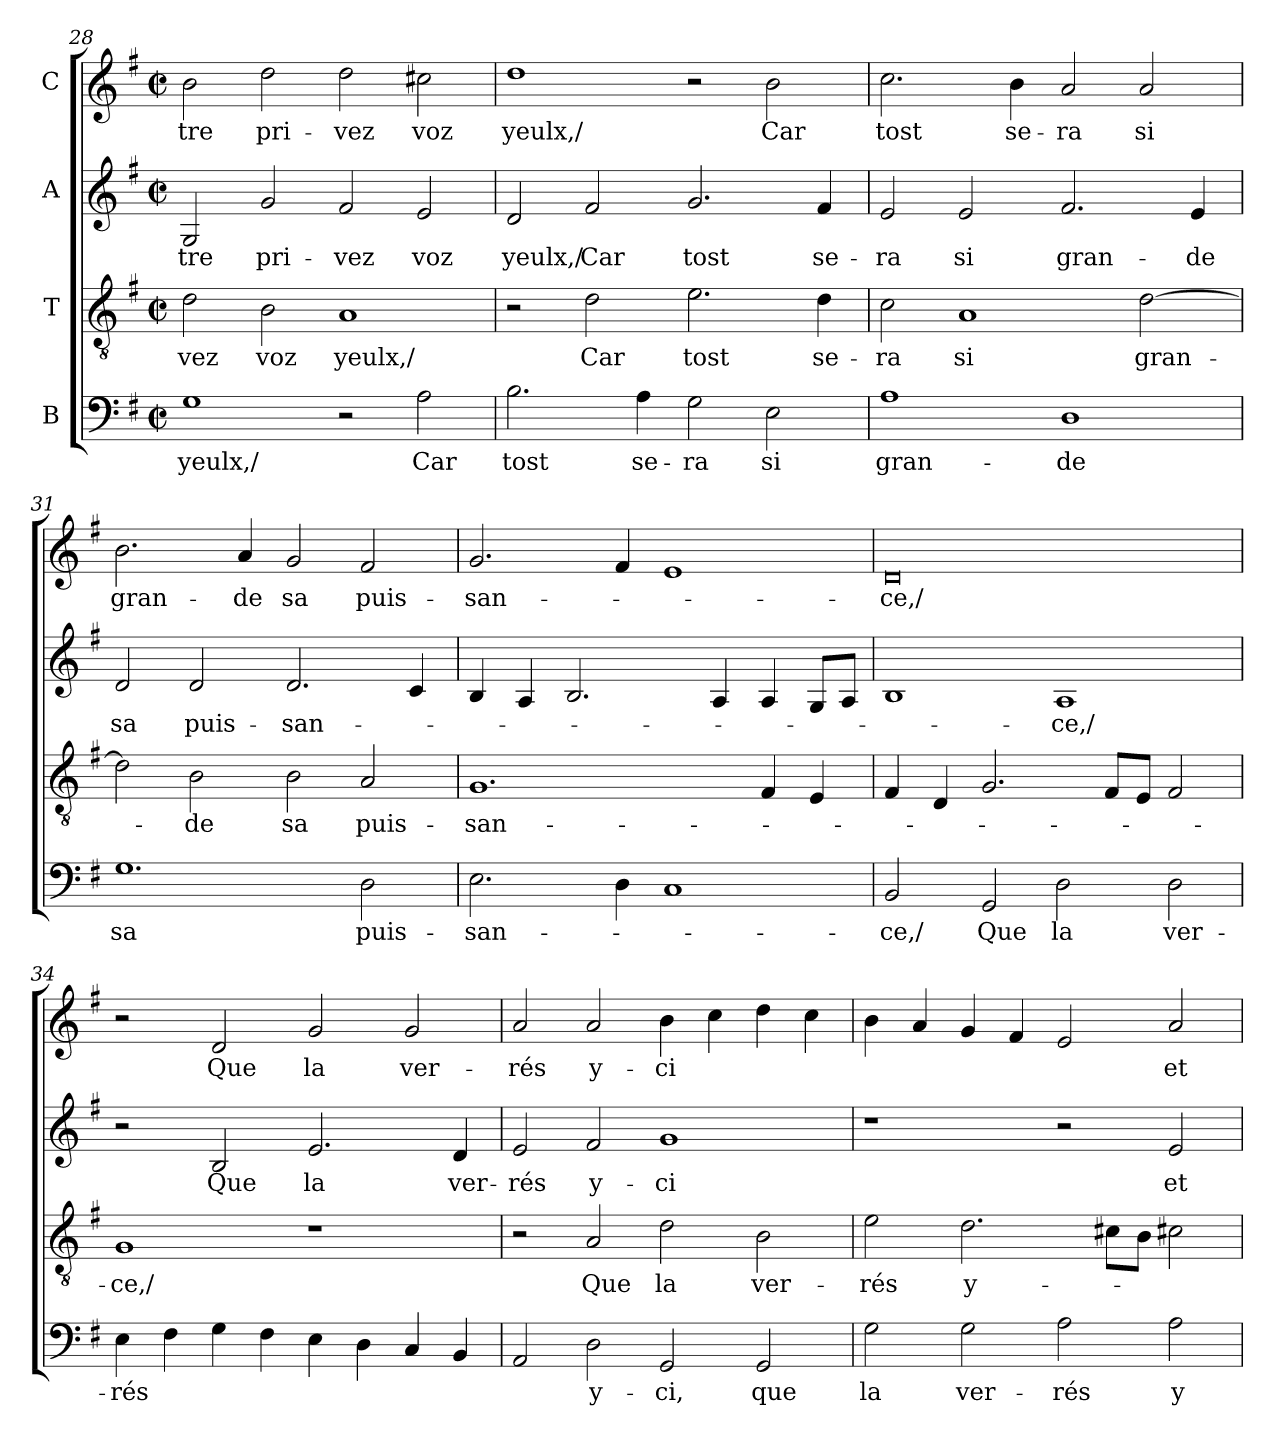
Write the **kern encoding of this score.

**kern	**text	**kern	**text	**kern	**text	**kern	**text
*part4	*part4	*part3	*part3	*part2	*part2	*part1	*part1
*staff4	*staff4	*staff3	*staff3	*staff2	*staff2	*staff1	*staff1
*I"B	*	*I"T	*	*I"A	*	*I"C	*
*clefF4	*	*clefGv2	*	*clefG2	*	*clefG2	*
*k[f#]	*	*k[f#]	*	*k[f#]	*	*k[f#]	*
*G:	*	*G:	*	*G:	*	*G:	*
*M2/2	*	*M2/2	*	*M2/2	*	*M2/2	*
*met(c|)	*	*met(c|)	*	*met(c|)	*	*met(c|)	*
=28	=28	=28	=28	=28	=28	=28	=28
1G	yeulx,/	2d\	-vez	2G/	-tre	2b\	-tre
.	.	2B\	voz	2g/	pri-	2dd\	pri-
2r	.	1A	yeulx,/	2f#/	-vez	2dd\	-vez
2A\	Car	.	.	2e/	voz	2cc#X\	voz
=29	=29	=29	=29	=29	=29	=29	=29
2.B\	tost	2r	.	2d/	yeulx,/	1dd	yeulx,/
.	.	2d\	Car	2f#/	Car	.	.
4A\	se-	.	.	.	.	.	.
2G\	-ra	2.e\	tost	2.g/	tost	2r	.
2E\	si	.	.	.	.	2b\	Car
.	.	4d\	se-	4f#/	se-	.	.
=30	=30	=30	=30	=30	=30	=30	=30
1A	gran-	2c\	-ra	2e/	-ra	2.cc\	tost
.	.	1A	si	2e/	si	.	.
.	.	.	.	.	.	4b\	se-
1D	-de	.	.	2.f#/	gran-	2a/	-ra
.	.	[2d\	gran-	.	.	2a/	si
.	.	.	.	4e/	-de	.	.
!!LO:PB:g=z
=31	=31	=31	=31	=31	=31	=31	=31
1.G	sa	2d\]	.	2d/	sa	2.b\	gran-
.	.	2B\	-de	2d/	puis-	.	.
.	.	.	.	.	.	4a/	-de
.	.	2B\	sa	2.d/	-san-	2g/	sa
2D\	puis-	2A/	puis-	.	.	2f#/	puis-
.	.	.	.	4c/	.	.	.
=32	=32	=32	=32	=32	=32	=32	=32
2.E\	-san-	1.G	-san-	4B/	.	2.g/	-san-
.	.	.	.	4A/	.	.	.
.	.	.	.	2.B/	.	.	.
4D\	.	.	.	.	.	4f#/	.
1C	.	.	.	.	.	1e	.
.	.	.	.	4A/	.	.	.
.	.	4F#/	.	4A/	.	.	.
.	.	4E/	.	8G/L	.	.	.
.	.	.	.	8A/J	.	.	.
=33	=33	=33	=33	=33	=33	=33	=33
2BB/	-ce,/	4F#/	.	1B	.	0d	-ce,/
.	.	4D/	.	.	.	.	.
2GG/	Que	2.G/	.	.	.	.	.
2D\	la	.	.	1A	-ce,/	.	.
.	.	8F#/L	.	.	.	.	.
.	.	8E/J	.	.	.	.	.
2D\	ver-	2F#/	.	.	.	.	.
=34	=34	=34	=34	=34	=34	=34	=34
4E\	-rés	1G	-ce,/	2r	.	2r	.
4F#\	.	.	.	.	.	.	.
4G\	.	.	.	2B/	Que	2d/	Que
4F#\	.	.	.	.	.	.	.
4E\	.	1r	.	2.e/	la	2g/	la
4D\	.	.	.	.	.	.	.
4C/	.	.	.	.	.	2g/	ver-
4BB/	.	.	.	4d/	ver-	.	.
=35	=35	=35	=35	=35	=35	=35	=35
2AA/	.	2r	.	2e/	-rés	2a/	-rés
2D\	y-	2A/	Que	2f#/	y-	2a/	y-
2GG/	-ci,	2d\	la	1g	-ci	4b\	-ci
.	.	.	.	.	.	4cc\	.
2GG/	que	2B\	ver-	.	.	4dd\	.
.	.	.	.	.	.	4cc\	.
!!LO:LB:g=z
=36	=36	=36	=36	=36	=36	=36	=36
2G\	la	2e\	-rés	1r	.	4b\	.
.	.	.	.	.	.	4a/	.
2G\	ver-	2.d\	y-	.	.	4g/	.
.	.	.	.	.	.	4f#/	.
2A\	-rés	.	.	2r	.	2e/	.
.	.	8c#X\L	.	.	.	.	.
.	.	8B\J	.	.	.	.	.
2A\	y-	2c#X\	.	2e/	et	2a/	et
=	=	=	=	=	=	=	=
*-	*-	*-	*-	*-	*-	*-	*-
